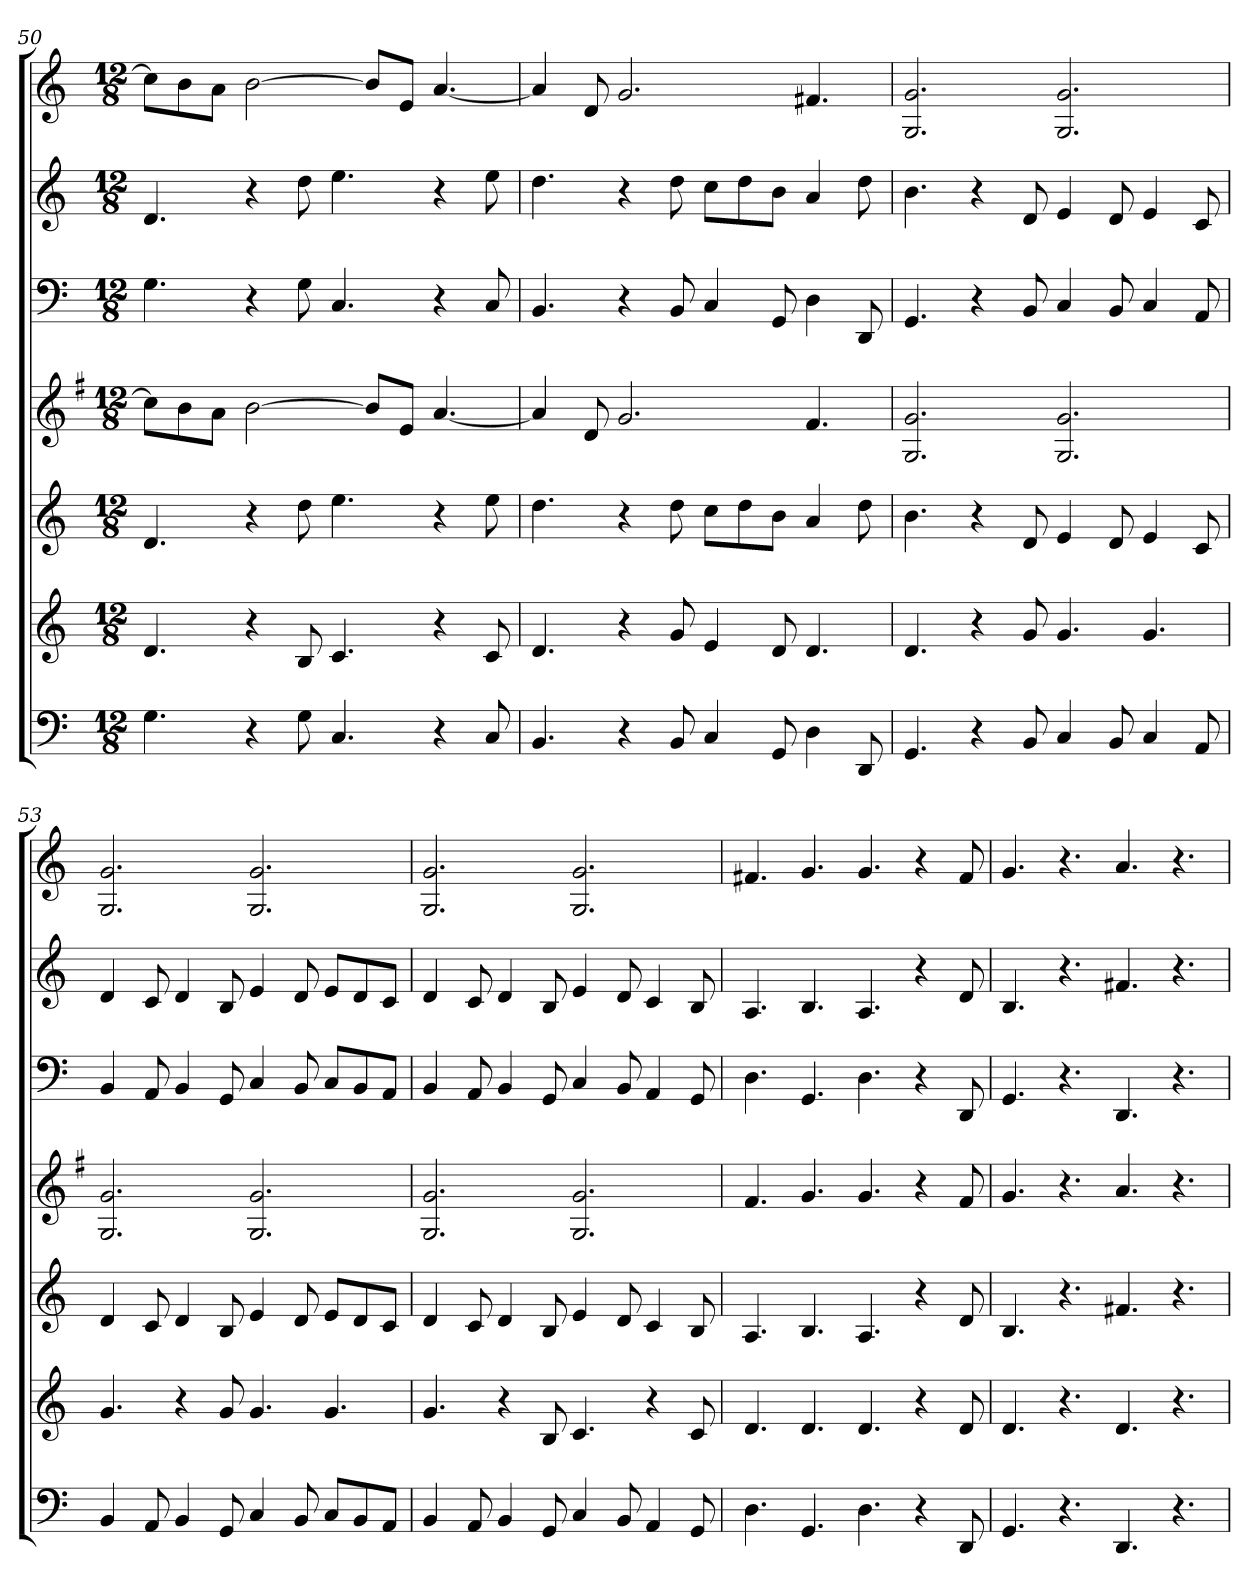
**kern	**kern	**kern	**kern	**kern	**kern	**kern
*part7	*part6	*part5	*part4	*part3	*part2	*part1
*staff7	*staff6	*staff5	*staff4	*staff3	*staff2	*staff1
*k[]	*k[]	*k[]	*k[f#]	*k[]	*k[]	*k[]
*C:	*C:	*C:	*	*C:	*C:	*C:
*M12/8	*M12/8	*M12/8	*M12/8	*M12/8	*M12/8	*M12/8
=50	=50	=50	=50	=50	=50	=50
4.G	4.d	4.d	8ccL]	4.G	4.d	8cc#L]
.	.	.	8b	.	.	8b
.	.	.	8aJ	.	.	8aJ
4r	4r	4r	[2b	4r	4r	[2b
8G	8B	8dd	.	8G	8dd	.
4.C	4.c	4.ee	.	4.C	4.ee	.
.	.	.	8bL]	.	.	8bL]
.	.	.	8eJ	.	.	8eJ
4r	4r	4r	[4.a	4r	4r	[4.a
8C	8c	8ee	.	8C	8ee	.
=51	=51	=51	=51	=51	=51	=51
4.BB	4.d	4.dd	4a]	4.BB	4.dd	4a]
.	.	.	8d	.	.	8d
4r	4r	4r	2.g	4r	4r	2.g
8BB	8g	8dd	.	8BB	8dd	.
4C	4e	8ccL	.	4C	8ccL	.
.	.	8dd	.	.	8dd	.
8GG	8d	8bJ	.	8GG	8bJ	.
4D	4.d	4a	4.f#	4D	4a	4.f#X
8DD	.	8dd	.	8DD	8dd	.
=52	=52	=52	=52	=52	=52	=52
4.GG	4.d	4.b	2.G 2.g	4.GG	4.b	2.G 2.g
4r	4r	4r	.	4r	4r	.
8BB	8g	8d	.	8BB	8d	.
4C	4.g	4e	2.G 2.g	4C	4e	2.G 2.g
8BB	.	8d	.	8BB	8d	.
4C	4.g	4e	.	4C	4e	.
8AA	.	8c	.	8AA	8c	.
=53	=53	=53	=53	=53	=53	=53
4BB	4.g	4d	2.G 2.g	4BB	4d	2.G 2.g
8AA	.	8c	.	8AA	8c	.
4BB	4r	4d	.	4BB	4d	.
8GG	8g	8B	.	8GG	8B	.
4C	4.g	4e	2.G 2.g	4C	4e	2.G 2.g
8BB	.	8d	.	8BB	8d	.
8CL	4.g	8eL	.	8CL	8eL	.
8BB	.	8d	.	8BB	8d	.
8AAJ	.	8cJ	.	8AAJ	8cJ	.
=54	=54	=54	=54	=54	=54	=54
4BB	4.g	4d	2.G 2.g	4BB	4d	2.G 2.g
8AA	.	8c	.	8AA	8c	.
4BB	4r	4d	.	4BB	4d	.
8GG	8B	8B	.	8GG	8B	.
4C	4.c	4e	2.G 2.g	4C	4e	2.G 2.g
8BB	.	8d	.	8BB	8d	.
4AA	4r	4c	.	4AA	4c	.
8GG	8c	8B	.	8GG	8B	.
=55	=55	=55	=55	=55	=55	=55
4.D	4.d	4.A	4.f#	4.D	4.A	4.f#X
4.GG	4.d	4.B	4.g	4.GG	4.B	4.g
4.D	4.d	4.A	4.g	4.D	4.A	4.g
4r	4r	4r	4r	4r	4r	4r
8DD	8d	8d	8f#	8DD	8d	8f#
=56	=56	=56	=56	=56	=56	=56
4.GG	4.d	4.B	4.g	4.GG	4.B	4.g
4.r	4.r	4.r	4.r	4.r	4.r	4.r
4.DD	4.d	4.f#X	4.a	4.DD	4.f#X	4.a
4.r	4.r	4.r	4.r	4.r	4.r	4.r
=	=	=	=	=	=	=
*-	*-	*-	*-	*-	*-	*-
